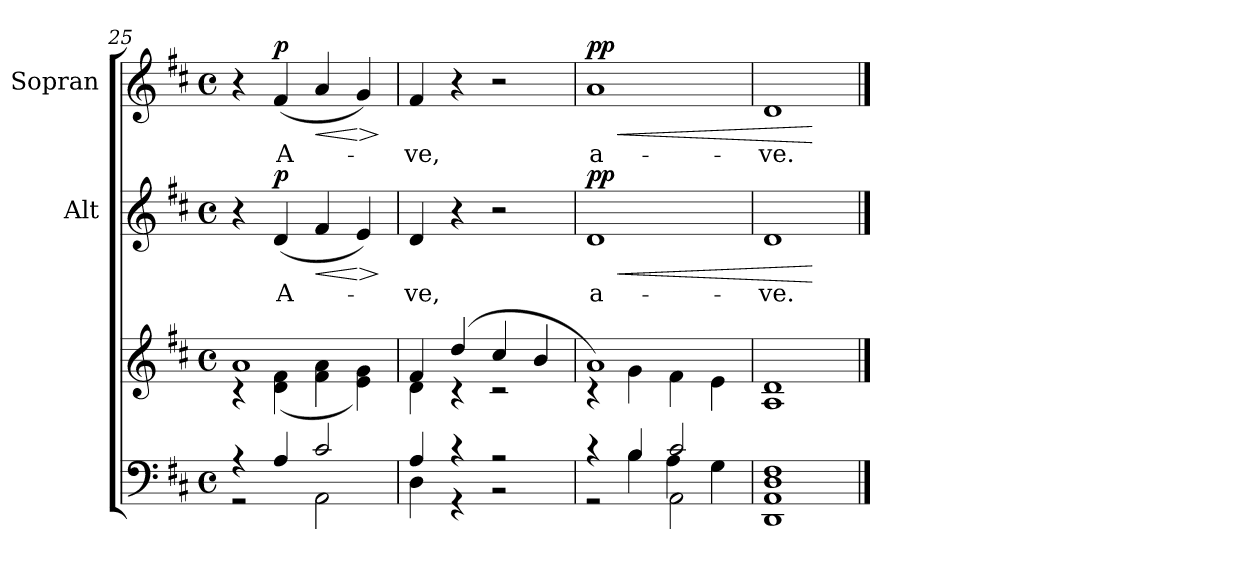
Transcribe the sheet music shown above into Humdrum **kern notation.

**kern	**kern	**kern	**text	**dynam	**kern	**text	**dynam
*part3	*part3	*part2	*part2	*part2	*part1	*part1	*part1
*staff4	*staff3	*staff2	*staff2	*staff2	*staff1	*staff1	*staff1
*	*	*I"Alt	*	*	*I"Sopran	*	*
*	*	*I'A.	*	*	*I'S.	*	*
*clefF4	*clefG2	*clefG2	*	*	*clefG2	*	*
*k[f#c#]	*k[f#c#]	*k[f#c#]	*	*	*k[f#c#]	*	*
*D:	*D:	*D:	*	*	*D:	*	*
*M4/4	*M4/4	*M4/4	*	*	*M4/4	*	*
*met(c)	*met(c)	*met(c)	*	*	*met(c)	*	*
=25	=25	=25	=25	=25	=25	=25	=25
*^	*^	*	*	*	*	*	*
4rA	2rGG	1a	4rc	4r	.	.	4r	.	.
!	!	!	!	!	!LO:LY:b	!LO:DY:a	!	!LO:LY:b	!LO:DY:a
4A/	.	.	(4d\ 4f#\	(<4d/	A-	p	(<4f#/	A-	p
!	!	!	!	!	!	!LO:HP:b	!	!	!LO:HP:b
2c#/	2AA\	.	4f#\ 4a\	4f#/	.	<	4a/	.	<
!	!	!	!	!	!	!LO:HP:n=1:b	!	!	!LO:HP:n=1:b
.	.	.	4e\ 4g\)	4e/)	.	[ >	4g/)	.	[ >
*v	*v	*	*	*	*	*	*	*	*
*	*v	*v	*	*	*	*	*	*
.	.	.	.	]	.	.	]
=26	=26	=26	=26	=26	=26	=26	=26
*^	*^	*	*	*	*	*	*
!	!	!	!	!	!LO:LY:b	!	!	!LO:LY:b	!
4A/	4D\	4f#/	4d\	4d/	-ve,	.	4f#/	-ve,	.
4r	4r	(4dd/	4rc	4r	.	.	4r	.	.
2r	2r	4cc#/	2rc	2r	.	.	2r	.	.
.	.	4b/	.	.	.	.	.	.	.
=27	=27	=27	=27	=27	=27	=27	=27	=27	=27
*	*^	*	*	*	*	*	*	*	*
!	!	!	!	!	!	!LO:LY:b	!LO:HP:b	!	!LO:LY:b	!LO:HP:b
!	!	!	!	!	!	!	!LO:DY:n=1:a	!	!	!LO:DY:n=1:a
4rc	2rGG	4ryy	1a)	4rc	1d	a-	< pp	1a	a-	< pp
4B/	.	4B\	.	4g\	.	.	.	.	.	.
2c#/	2AA\	4A\	.	4f#\	.	.	.	.	.	.
.	.	4G\	.	4e\	.	.	.	.	.	.
=28	=28	=28	=28	=28	=28	=28	=28	=28	=28	=28
!	!	!	!	!	!	!LO:LY:b	!	!	!LO:LY:b	!
*	*v	*v	*	*	*	*	*	*	*	*
1D 1F#	1DD 1AA	1d	1A	1d	-ve.	.	1d	-ve.	.
*v	*v	*	*	*	*	*	*	*	*
*	*v	*v	*	*	*	*	*	*
.	.	.	.	[	.	.	[
==	==	==	==	==	==	==	==
*-	*-	*-	*-	*-	*-	*-	*-
